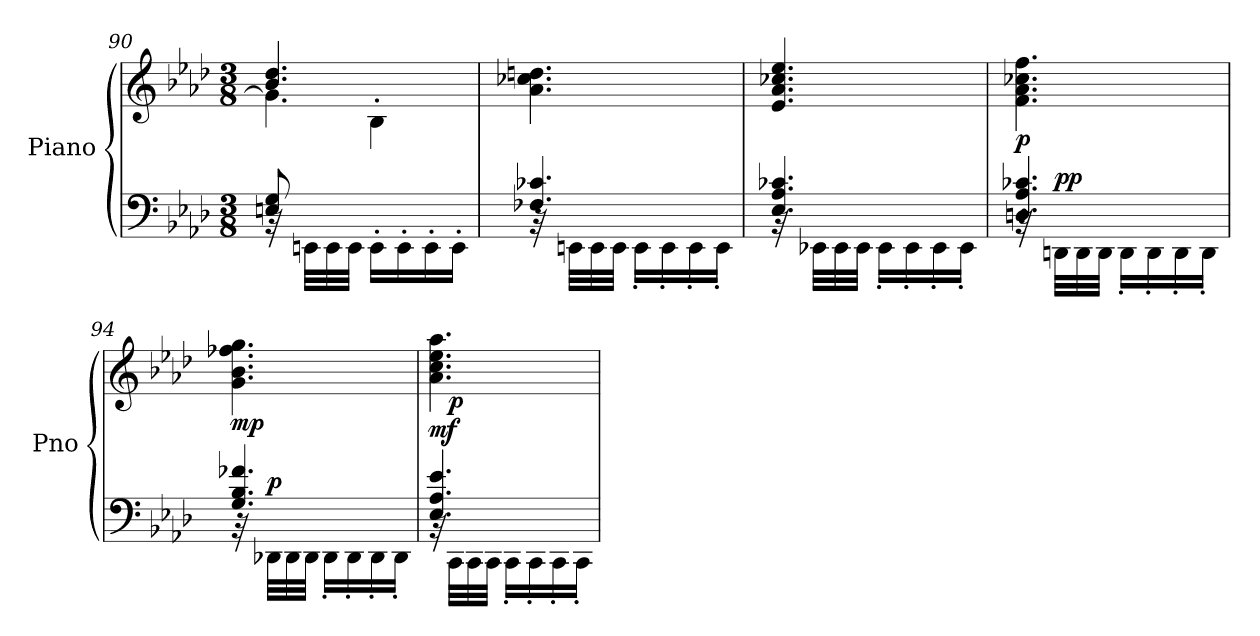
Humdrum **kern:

**kern	**kern	**dynam
*part1	*part1	*part1
*staff2	*staff1	*staff1/2
*I"Piano	*	*
*I'Pno	*	*
*clefF4	*clefG2	*
*k[b-e-a-d-]	*k[b-e-a-d-]	*
*M3/8	*M3/8	*
=90	=90	=90
*^	*^	*
*	*	*	*^	*
8En/ 8G/	32rBB	4.b-/ 4.dd-/	4.g\]	8ryy	.
.	32EEn\LLL	.	.	.	.
.	32EE\	.	.	.	.
.	32EE\JJJ	.	.	.	.
4ryy	16EE'\LL	.	.	4B-'\	.
.	16EE'\	.	.	.	.
.	16EE'\	.	.	.	.
.	16EE'\JJ	.	.	.	.
*	*	*v	*v	*v	*
=91	=91	=91	=91
4.F-X/ 4.c-X/	32rBB	4.a-\ 4.cc-X\ 4.ddn\	.
.	32EEn\LLL	.	.
.	32EE\	.	.
.	32EE\JJJ	.	.
.	16EE'\LL	.	.
.	16EE'\	.	.
.	16EE'\	.	.
.	16EE'\JJ	.	.
=92	=92	=92	=92
4.E-/ 4.A-/ 4.c-X/	32rBB	4.e-/ 4.a-/ 4.cc-X/ 4.ee-/	.
.	32EE-X\LLL	.	.
.	32EE-\	.	.
.	32EE-\JJJ	.	.
.	16EE-'\LL	.	.
.	16EE-'\	.	.
.	16EE-'\	.	.
.	16EE-'\JJ	.	.
!!LO:LB:g=z
=93	=93	=93	=93
!	!	!	!LO:DY:a=2
4.Dn/ 4.A-/ 4.c-X/	32rBB	4.f\ 4.a-\ 4.cc-X\ 4.ff\	p
!	!	!	!LO:DY:a=2
.	32DDn\LLL	.	pp
.	32DD\	.	.
.	32DD\JJJ	.	.
.	16DD'\LL	.	.
.	16DD'\	.	.
.	16DD'\	.	.
.	16DD'\JJ	.	.
=94	=94	=94	=94
!	!	!	!LO:DY:b
4.G/ 4.B-/ 4.f-X/	32rBB	4.g\ 4.b-\ 4.ff-X\ 4.gg\	mp
!	!	!	!LO:DY:a=2
.	32DD-X\LLL	.	p
.	32DD-\	.	.
.	32DD-\JJJ	.	.
.	16DD-'\LL	.	.
.	16DD-'\	.	.
.	16DD-'\	.	.
.	16DD-'\JJ	.	.
=95	=95	=95	=95
!	!	!	!LO:DY:a=2
4.E-/ 4.A-/ 4.e-/	32rBB	4.a-\ 4.cc\ 4.ee-\ 4.aa-\	mf
!	!	!	!LO:DY:a=2
.	32CC\LLL	.	p
.	32CC\	.	.
.	32CC\JJJ	.	.
.	16CC'\LL	.	.
.	16CC'\	.	.
.	16CC'\	.	.
.	16CC'\JJ	.	.
*v	*v	*	*
=	=	=
*-	*-	*-
